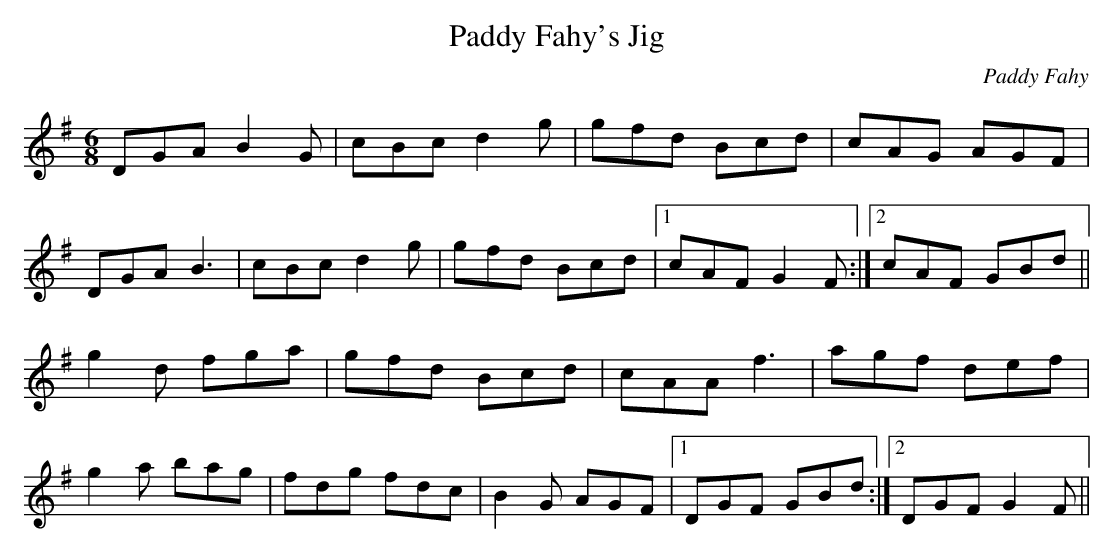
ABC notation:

X:1
T:Paddy Fahy's Jig
C:Paddy Fahy
M:6/8
K:G
DGA B2G|cBc d2g|gfd Bcd|cAG AGF|
DGA B3|cBc d2g|gfd Bcd|1 cAF G2F:|2 cAF GBd||
g2d fga|gfd Bcd|cAA f3|agf def|
g2a bag|fdg fdc|B2G AGF|1 DGF GBd:|2 DGF G2F||
